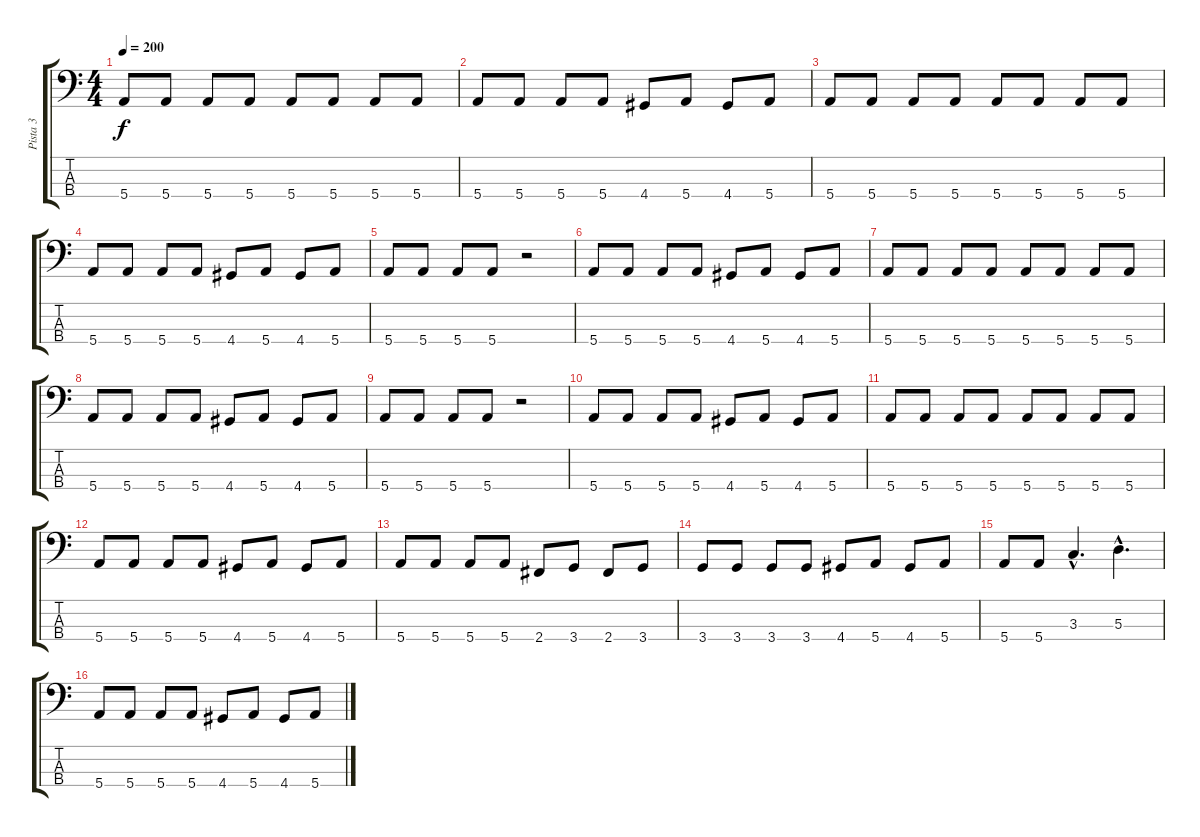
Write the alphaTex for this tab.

\track ("Pista 3" "Pista 3") {instrument electricbassfinger}
\staff {score tabs}
\tuning (G2 D2 A1 E1) {hide}
\ts (4 4)
\tempo 200
\clef f4
\ks c
5.4.8{dy f} 5.4.8 5.4.8 5.4.8 5.4.8 5.4.8 5.4.8 5.4.8 |
5.4.8 5.4.8 5.4.8 5.4.8 4.4.8 5.4.8 4.4.8 5.4.8 |
5.4.8 5.4.8 5.4.8 5.4.8 5.4.8 5.4.8 5.4.8 5.4.8 |
5.4.8 5.4.8 5.4.8 5.4.8 4.4.8 5.4.8 4.4.8 5.4.8 |
5.4.8 5.4.8 5.4.8 5.4.8 r.2 |
5.4.8 5.4.8 5.4.8 5.4.8 4.4.8 5.4.8 4.4.8 5.4.8 |
5.4.8 5.4.8 5.4.8 5.4.8 5.4.8 5.4.8 5.4.8 5.4.8 |
5.4.8 5.4.8 5.4.8 5.4.8 4.4.8 5.4.8 4.4.8 5.4.8 |
5.4.8 5.4.8 5.4.8 5.4.8 r.2 |
5.4.8 5.4.8 5.4.8 5.4.8 4.4.8 5.4.8 4.4.8 5.4.8 |
5.4.8 5.4.8 5.4.8 5.4.8 5.4.8 5.4.8 5.4.8 5.4.8 |
5.4.8 5.4.8 5.4.8 5.4.8 4.4.8 5.4.8 4.4.8 5.4.8 |
5.4.8 5.4.8 5.4.8 5.4.8 2.4.8 3.4.8 2.4.8 3.4.8 |
3.4.8 3.4.8 3.4.8 3.4.8 4.4.8 5.4.8 4.4.8 5.4.8 |
5.4.8 5.4.8 3.3{hac}.4{d} 5.3{hac}.4{d} |
5.4.8 5.4.8 5.4.8 5.4.8 4.4.8 5.4.8 4.4.8 5.4.8
